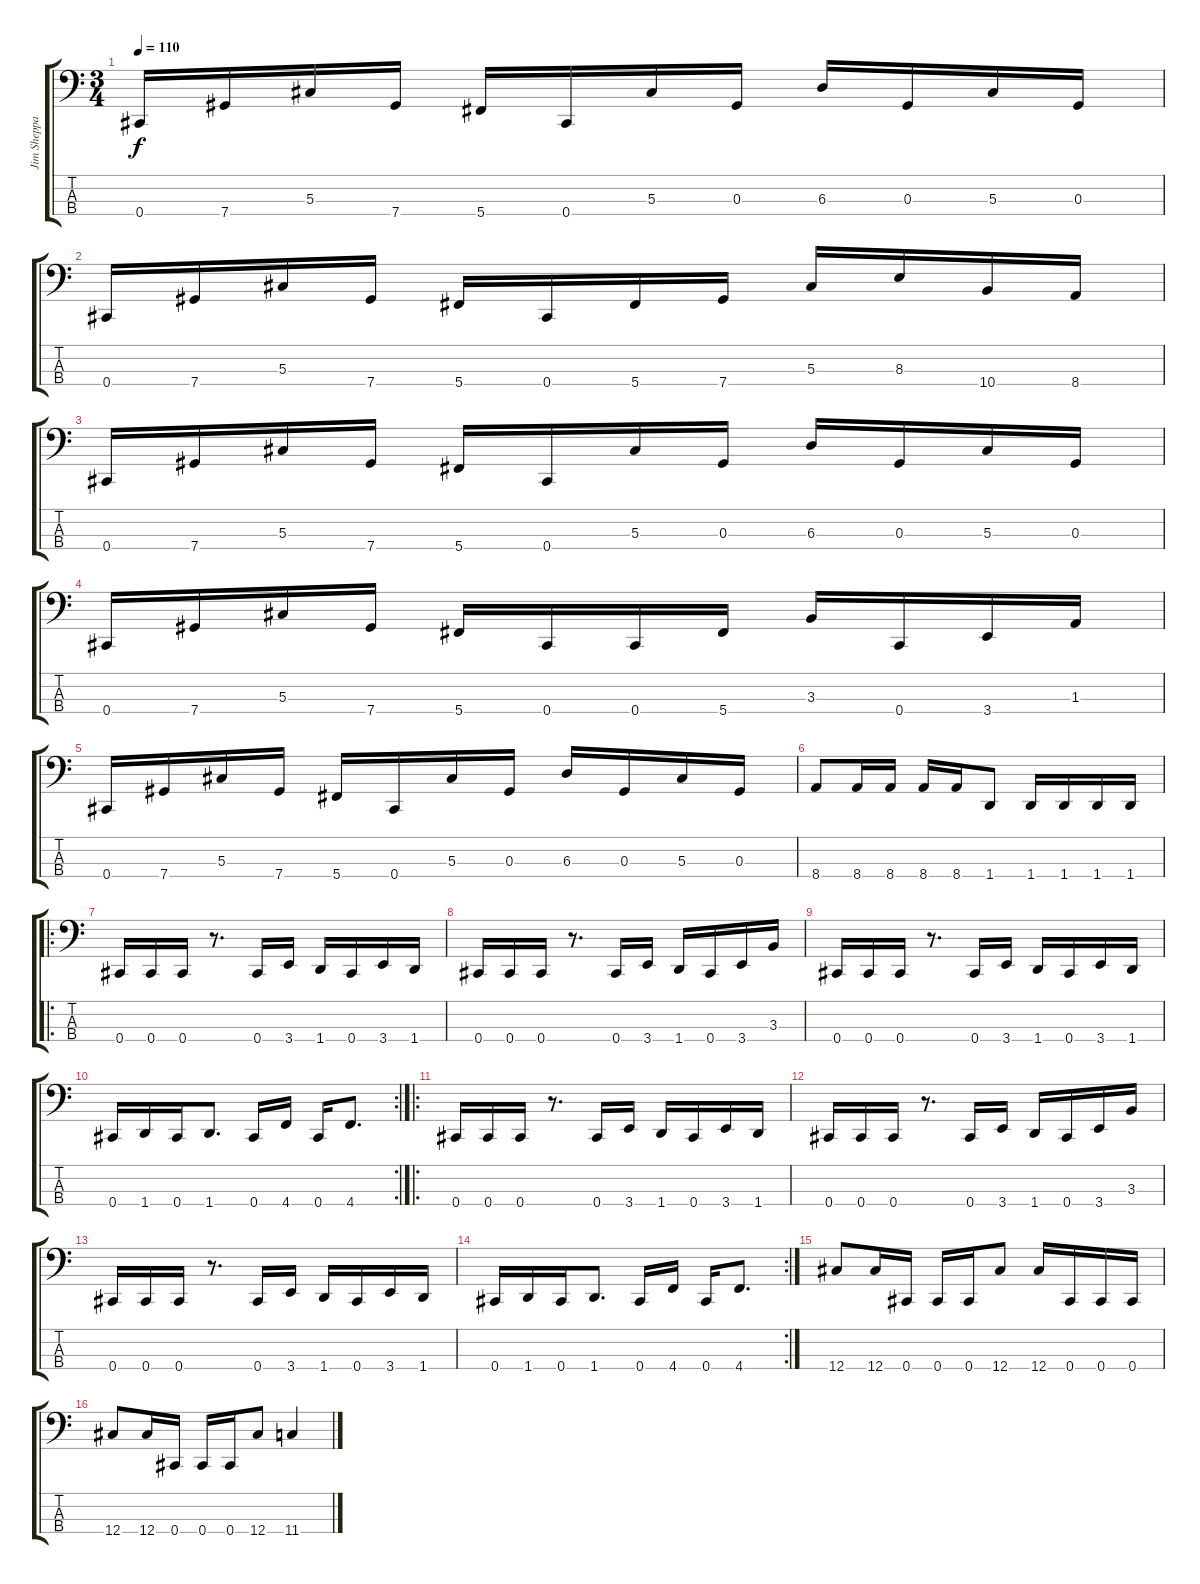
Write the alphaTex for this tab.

\track ("Jim Sheppard" "Jim Sheppa") {instrument electricbasspick}
\staff {score tabs}
\tuning (Gb2 Db2 Ab1 Db1) {hide}
\ts (3 4)
\tempo 110
\clef f4
\ks c
0.4.16{dy f} 7.4.16 5.3.16 7.4.16 5.4.16 0.4.16 5.3.16 0.3.16 6.3.16 0.3.16 5.3.16 0.3.16 |
0.4.16 7.4.16 5.3.16 7.4.16 5.4.16 0.4.16 5.4.16 7.4.16 5.3.16 8.3.16 10.4.16 8.4.16 |
0.4.16 7.4.16 5.3.16 7.4.16 5.4.16 0.4.16 5.3.16 0.3.16 6.3.16 0.3.16 5.3.16 0.3.16 |
0.4.16 7.4.16 5.3.16 7.4.16 5.4.16 0.4.16 0.4.16 5.4.16 3.3.16 0.4.16 3.4.16 1.3.16 |
0.4.16 7.4.16 5.3.16 7.4.16 5.4.16 0.4.16 5.3.16 0.3.16 6.3.16 0.3.16 5.3.16 0.3.16 |
8.4.8 8.4.16 8.4.16 8.4.16 8.4.16 1.4.8 1.4.16 1.4.16 1.4.16 1.4.16 |
\ro
0.4.16 0.4.16 0.4.16 r.8{d} 0.4.16 3.4.16 1.4.16 0.4.16 3.4.16 1.4.16 |
0.4.16 0.4.16 0.4.16 r.8{d} 0.4.16 3.4.16 1.4.16 0.4.16 3.4.16 3.3.16 |
0.4.16 0.4.16 0.4.16 r.8{d} 0.4.16 3.4.16 1.4.16 0.4.16 3.4.16 1.4.16 |
\rc 2
0.4.16 1.4.16 0.4.16 1.4.8{d} 0.4.16 4.4.16 0.4.16 4.4.8{d} |
\ro
0.4.16 0.4.16 0.4.16 r.8{d} 0.4.16 3.4.16 1.4.16 0.4.16 3.4.16 1.4.16 |
0.4.16 0.4.16 0.4.16 r.8{d} 0.4.16 3.4.16 1.4.16 0.4.16 3.4.16 3.3.16 |
0.4.16 0.4.16 0.4.16 r.8{d} 0.4.16 3.4.16 1.4.16 0.4.16 3.4.16 1.4.16 |
\rc 2
0.4.16 1.4.16 0.4.16 1.4.8{d} 0.4.16 4.4.16 0.4.16 4.4.8{d} |
12.4.8 12.4.16 0.4.16 0.4.16 0.4.16 12.4.8 12.4.16 0.4.16 0.4.16 0.4.16 |
12.4.8 12.4.16 0.4.16 0.4.16 0.4.16 12.4.8 11.4.4
